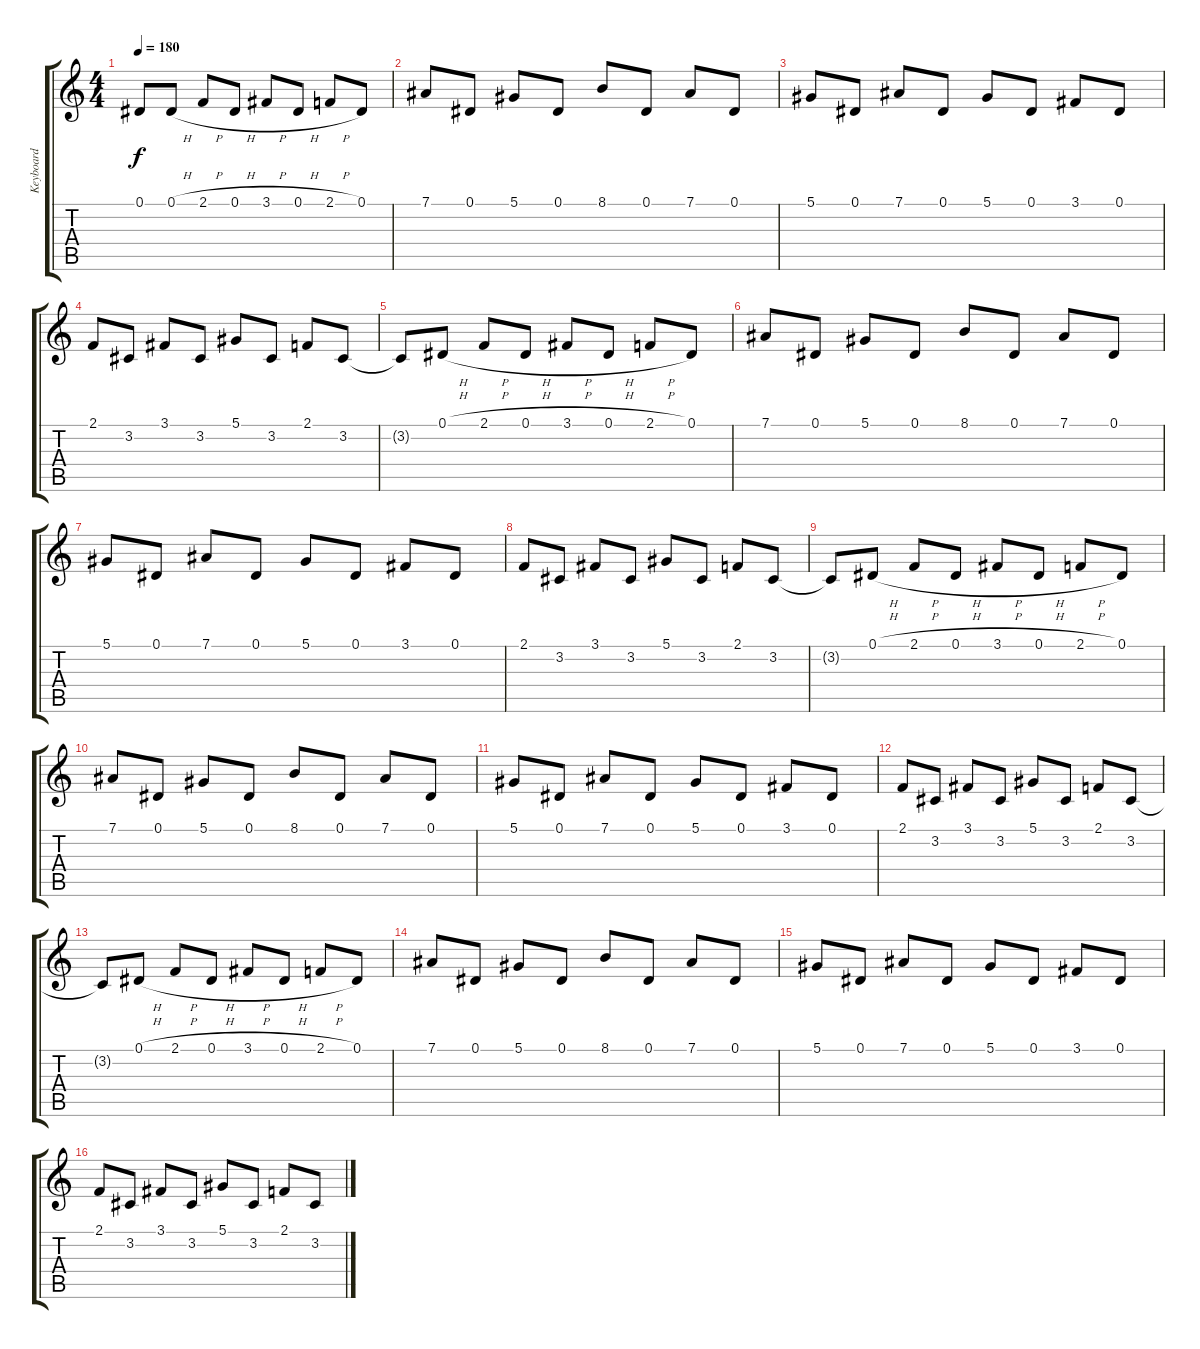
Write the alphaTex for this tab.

\track ("Keyboard" "Keyboard") {instrument harpsichord}
\staff {score tabs}
\tuning (Eb4 Bb3 Gb3 Db3 Ab2 Eb2) {hide}
\ts (4 4)
\tempo 180
\clef g2
\ks c
0.1.8{dy f instrument harpsichord} 0.1{h}.8 2.1{h}.8 0.1{h}.8 3.1{h}.8 0.1{h}.8 2.1{h}.8 0.1.8 |
7.1.8 0.1.8 5.1.8 0.1.8 8.1.8 0.1.8 7.1.8 0.1.8 |
5.1.8 0.1.8 7.1.8 0.1.8 5.1.8 0.1.8 3.1.8 0.1.8 |
2.1.8 3.2.8 3.1.8 3.2.8 5.1.8 3.2.8 2.1.8 3.2.8 |
3.2{t}.8 0.1{h}.8 2.1{h}.8 0.1{h}.8 3.1{h}.8 0.1{h}.8 2.1{h}.8 0.1.8 |
7.1.8 0.1.8 5.1.8 0.1.8 8.1.8 0.1.8 7.1.8 0.1.8 |
5.1.8 0.1.8 7.1.8 0.1.8 5.1.8 0.1.8 3.1.8 0.1.8 |
2.1.8 3.2.8 3.1.8 3.2.8 5.1.8 3.2.8 2.1.8 3.2.8 |
3.2{t}.8 0.1{h}.8 2.1{h}.8 0.1{h}.8 3.1{h}.8 0.1{h}.8 2.1{h}.8 0.1.8 |
7.1.8 0.1.8 5.1.8 0.1.8 8.1.8 0.1.8 7.1.8 0.1.8 |
5.1.8 0.1.8 7.1.8 0.1.8 5.1.8 0.1.8 3.1.8 0.1.8 |
2.1.8 3.2.8 3.1.8 3.2.8 5.1.8 3.2.8 2.1.8 3.2.8 |
3.2{t}.8 0.1{h}.8 2.1{h}.8 0.1{h}.8 3.1{h}.8 0.1{h}.8 2.1{h}.8 0.1.8 |
7.1.8 0.1.8 5.1.8 0.1.8 8.1.8 0.1.8 7.1.8 0.1.8 |
5.1.8 0.1.8 7.1.8 0.1.8 5.1.8 0.1.8 3.1.8 0.1.8 |
2.1.8 3.2.8 3.1.8 3.2.8 5.1.8 3.2.8 2.1.8 3.2.8
